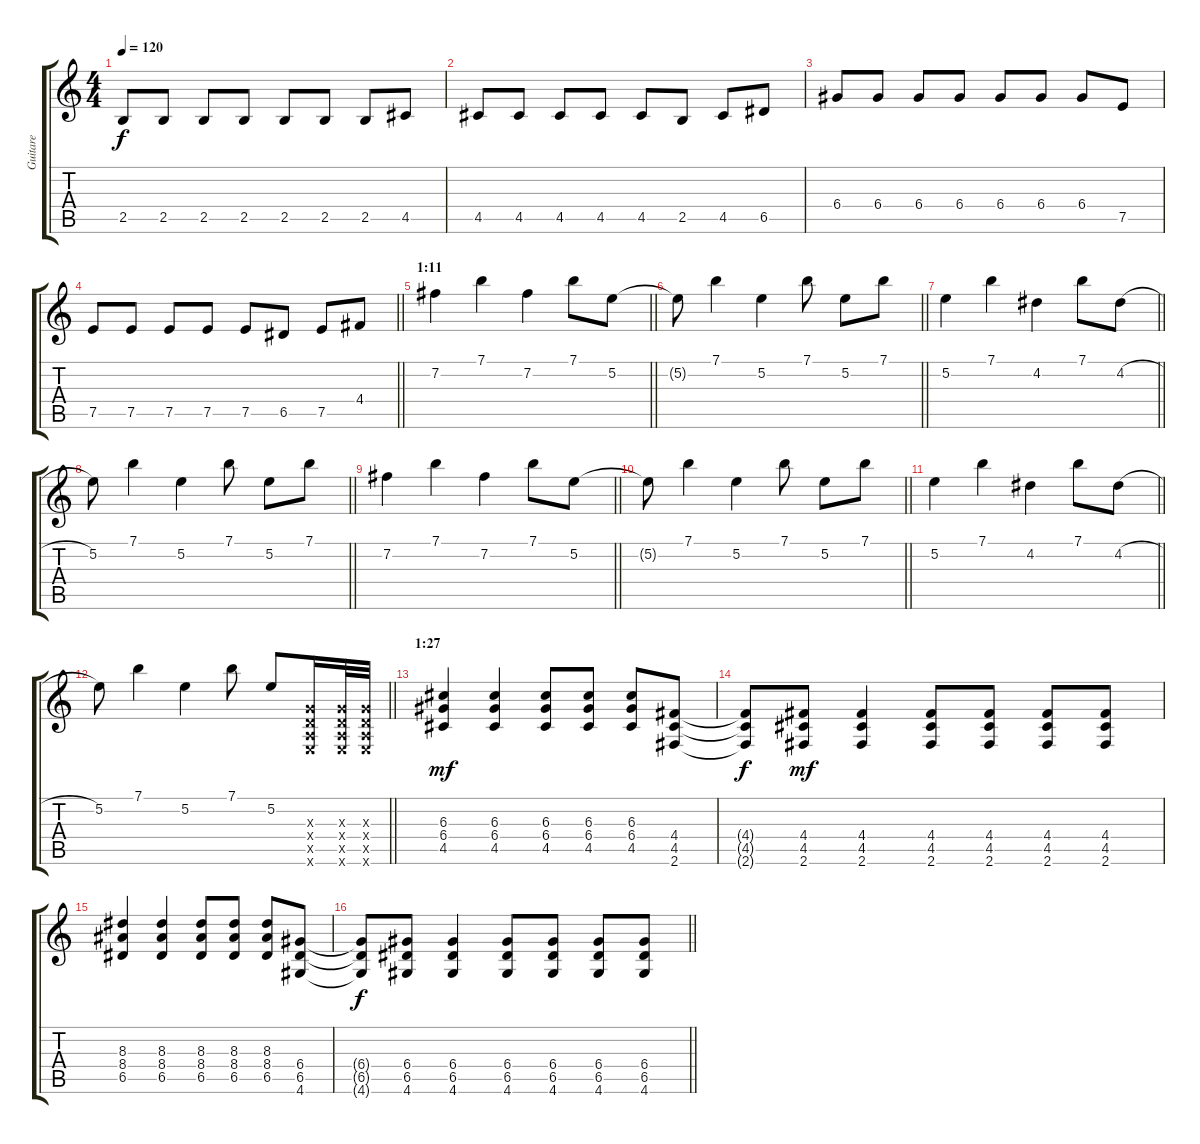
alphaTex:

\track ("Guitare " "Guitare ") {instrument distortionguitar}
\staff {score tabs}
\tuning (E4 B3 G3 D3 A2 E2) {hide}
\ts (4 4)
\tempo 120
\clef g2
\ks c
2.5.8{dy f} 2.5.8 2.5.8 2.5.8 2.5.8 2.5.8 2.5.8 4.5.8 |
4.5.8 4.5.8 4.5.8 4.5.8 4.5.8 2.5.8 4.5.8 6.5.8 |
6.4.8 6.4.8 6.4.8 6.4.8 6.4.8 6.4.8 6.4.8 7.5.8 |
\barLineRight lightlight
7.5.8 7.5.8 7.5.8 7.5.8 7.5.8 6.5.8 7.5.8 4.4.8 |
\section ("" "1:11")
\barLineRight lightlight
7.2.4 7.1.4 7.2.4 7.1.8 5.2.8 |
\barLineRight lightlight
5.2{t}.8 7.1.4 5.2.4 7.1.8 5.2.8 7.1.8 |
\barLineRight lightlight
5.2.4 7.1.4 4.2.4 7.1.8 4.2{h}.8 |
\barLineRight lightlight
5.2.8 7.1.4 5.2.4 7.1.8 5.2.8 7.1.8 |
\barLineRight lightlight
7.2.4 7.1.4 7.2.4 7.1.8 5.2.8 |
\barLineRight lightlight
5.2{t}.8 7.1.4 5.2.4 7.1.8 5.2.8 7.1.8 |
\barLineRight lightlight
5.2.4 7.1.4 4.2.4 7.1.8 4.2{h}.8 |
\barLineRight lightlight
5.2.8 7.1.4 5.2.4 7.1.8 5.2.8 (0.3{x} 0.4{x} 0.5{x} 0.6{x}).16 (0.3{x} 0.4{x} 0.5{x} 0.6{x}).32 (0.3{x} 0.4{x} 0.5{x} 0.6{x}).32 |
\section ("" "1:27")
(6.3 6.4 4.5).4{dy mf} (6.3 6.4 4.5).4 (6.3 6.4 4.5).8 (6.3 6.4 4.5).8 (6.3 6.4 4.5).8 (4.4 4.5 2.6).8 |
(4.4{t} 4.5{t} 2.6{t}).8{dy f} (4.4 4.5 2.6).8{dy mf} (4.4 4.5 2.6).4 (4.4 4.5 2.6).8 (4.4 4.5 2.6).8 (4.4 4.5 2.6).8 (4.4 4.5 2.6).8 |
(8.3 8.4 6.5).4 (8.3 8.4 6.5).4 (8.3 8.4 6.5).8 (8.3 8.4 6.5).8 (8.3 8.4 6.5).8 (6.4 6.5 4.6).8 |
\barLineRight lightlight
(6.4{t} 6.5{t} 4.6{t}).8{dy f} (6.4 6.5 4.6).8 (6.4 6.5 4.6).4 (6.4 6.5 4.6).8 (6.4 6.5 4.6).8 (6.4 6.5 4.6).8 (6.4 6.5 4.6).8
